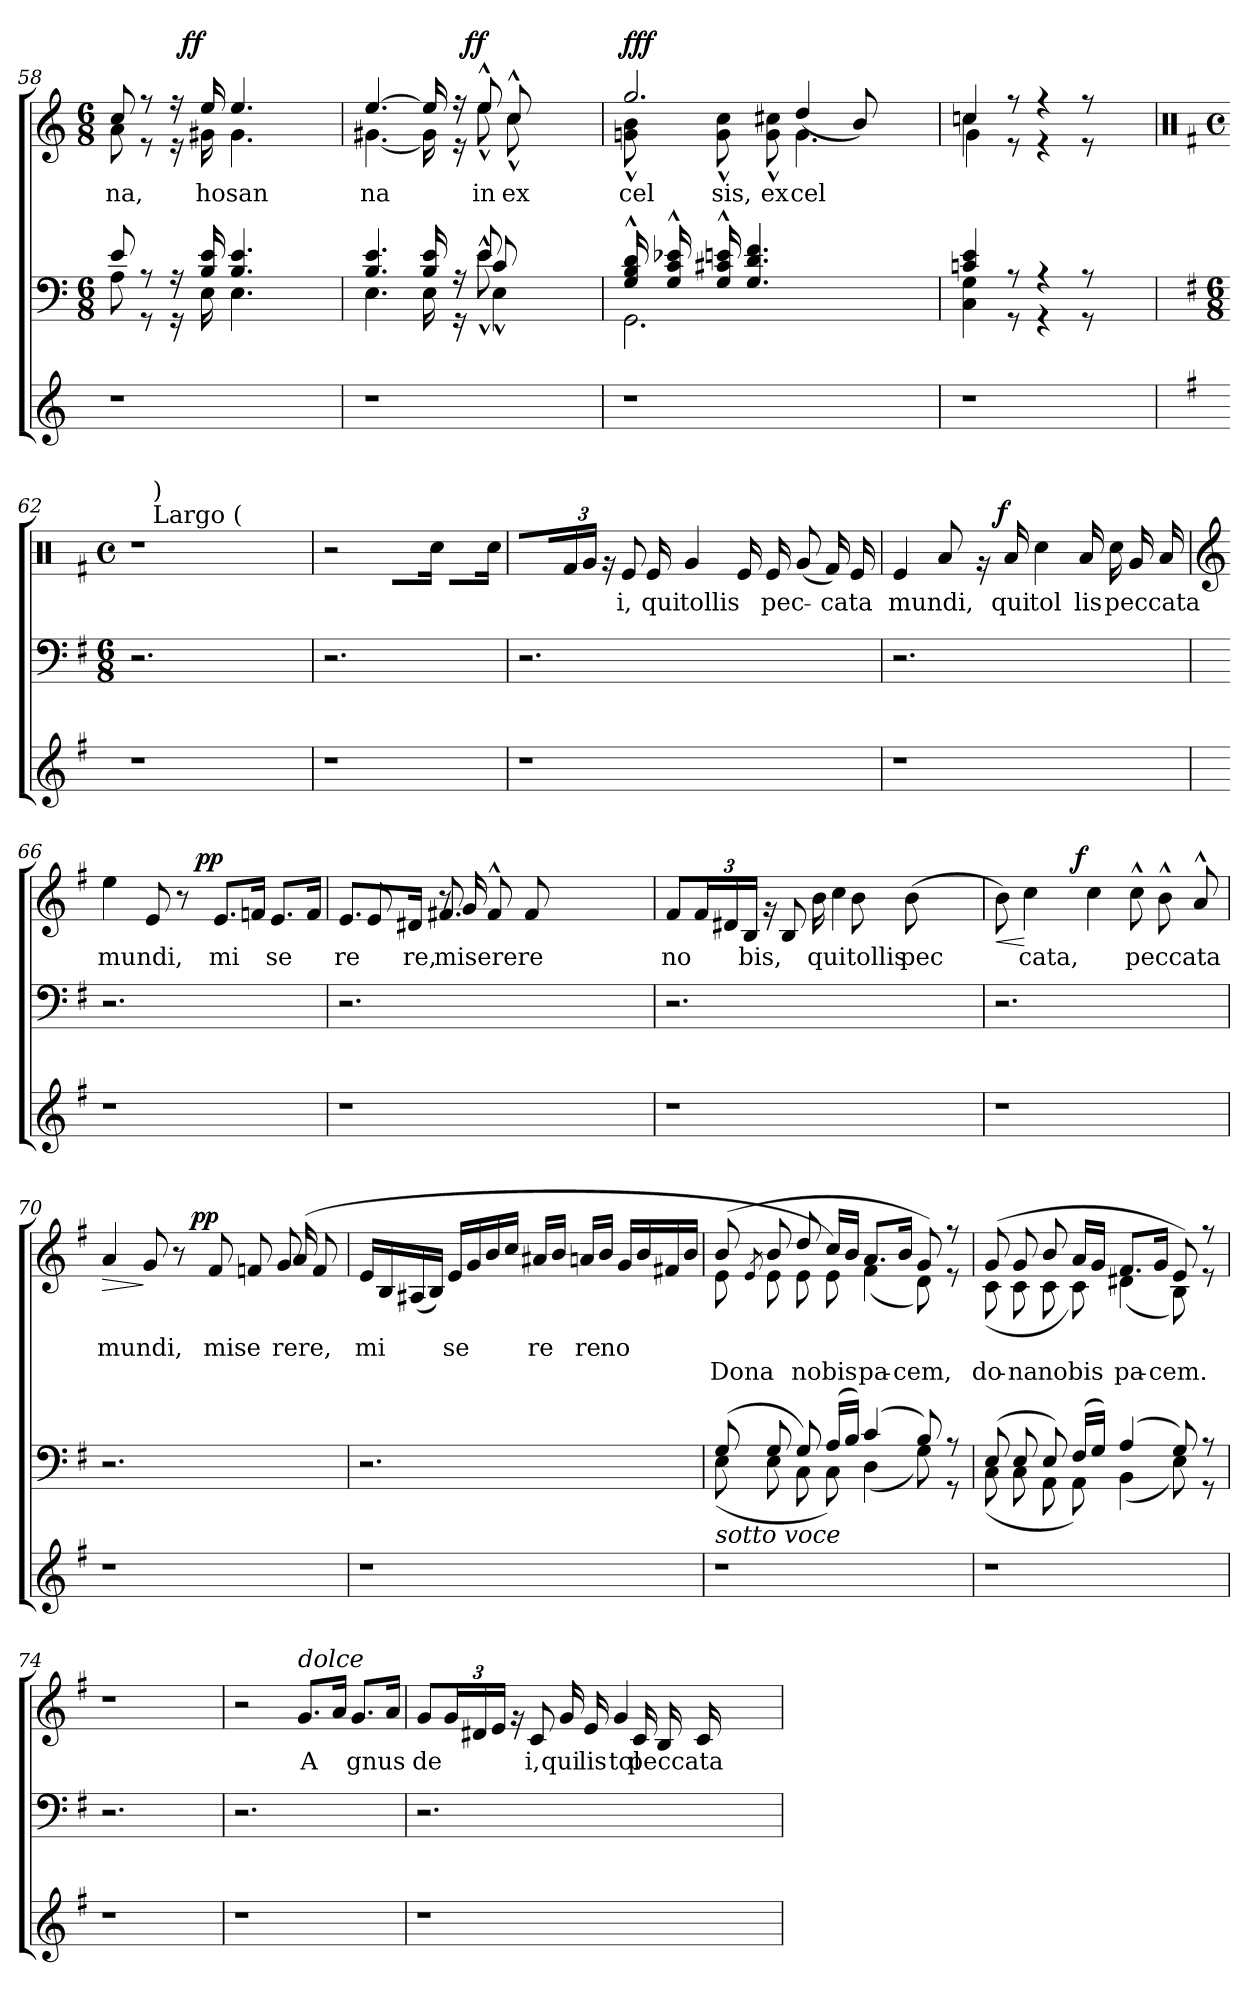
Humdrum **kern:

**kern	**kern	**kern	**text	**text	**dynam
*part3	*part2	*part1	*part1	*part1	*part1
*staff3	*staff2	*staff1	*staff1	*staff1	*staff1
*clefG2	*clefF4	*clefG2	*	*	*
*k[]	*k[]	*k[]	*	*	*
*C:	*C:	*C:	*	*	*
*	*M6/8	*M6/8	*	*	*
=58	=58	=58	=58	=58	=58
*	*^	*	*	*	*
!	!	!	!	!LO:LY:b	!	!
*	*	*	*^	*	*	*
*	*	*	*	*^	*	*	*
1r	8e/	8A\	8cc/	8a\	4ryy	na,	.	.
.	8rA	8rGG	8rff	8re	.	.	.	.
.	16rG	16rFF	16ree	16rd	32ryy	.	.	.
!	!	!	!	!	!	!	!	!LO:DY:a
.	.	.	.	.	2ryy	.	.	ff
!	!	!	!	!	!	!LO:LY:b	!	!
.	16B/ 16e/	16E\	16ee/	16g#X\	.	hosan	.	.
.	4.B/ 4.e/	4.E\	4.ee/	4.g#\	.	.	.	.
.	4ryy	4ryy	4ryy	4ryy	.	.	.	.
.	.	.	.	.	8..ryy	.	.	.
=59	=59	=59	=59	=59	=59	=59	=59	=59
*	*^	*^	*	*	*	*	*	*
!	!	!	!	!	!	!	!	!LO:LY:b	!	!
1r	4.B/ 4.e/	4.E\	2ryy	2ryy	[>4.ee/	[<4.g#X\	4...ryy	na	.	.
.	16E\	16B/ 16e/	.	.	16ee/]	16g#\]	.	.	.	.
.	16rG	16rFF	.	.	16ree	16rd	.	.	.	.
!	!	!	!	!	!	!	!	!	!	!LO:DY:a
.	.	.	.	.	.	.	2ryy	.	.	ff
!	!	!	!	!	!	!	!	!LO:LY:b	!	!
.	8e^^<\	8e^^>/	4E\	8c^^>/	8ee^^>/	8ee^^<\	.	in	.	.
!	!	!	!	!	!	!	!	!LO:LY:b	!	!
.	4ryy	4ryy	.	4ryy	8cc^^>/	8cc^^<\	.	ex	.	.
.	.	.	4ryy	.	4ryy	4ryy	.	.	.	.
.	8ryy	8ryy	.	8ryy	.	.	.	.	.	.
.	.	.	.	.	.	.	32ryy	.	.	.
=60	=60	=60	=60	=60	=60	=60	=60	=60	=60	=60
!	!	!	!	!	!	!	!	!LO:LY:b	!	!LO:DY:a
*	*	*v	*v	*v	*	*	*	*	*	*
1r	16G/^^> 16B/^^> 16d/^^>	2.GG\	2.gg/	8gn\^^< 8b\^^<	4.ryy	cel	.	fff
.	16G/^^> 16c/^^> 16e-X/^^>	.	.	.	.	.	.	.
!	!	!	!	!	!	!LO:LY:b	!	!
.	16G/^^> 16c#X/^^> 16en/^^>	.	.	8g\^^< 8cc\^^<	.	sis,	.	.
.	4.G/ 4.d/ 4.f/	.	.	.	.	.	.	.
!	!	!	!	!	!	!LO:LY:b	!	!
.	.	.	.	8g\^^< 8cc#X\^^<	.	ex	.	.
!	!	!	!	!	!	!LO:LY:b	!	!
.	.	.	.	(>4dd/	4.g\	cel	.	.
.	4ryy	.	.	.	.	.	.	.
.	.	.	.	8b/)	.	.	.	.
.	.	4ryy	4ryy	4ryy	4ryy	.	.	.
.	8.ryy	.	.	.	.	.	.	.
=61	=61	=61	=61	=61	=61	=61	=61	=61
!	!	!	!	!	!	!LO:LY:b	!	!
1r	4cn/ 4e/	4C\ 4G\	4ccn/	4cc\	4g\	.	.	.
.	8rA	8rGG	8rff	8ryy	8re	.	.	.
.	4rA	4rGG	4rff	4re	4ryy	.	.	.
.	8rA	8rGG	8rff	8re	4.ryy	.	.	.
.	4ryy	4ryy	4ryy	4ryy	.	.	.	.
*	*v	*v	*	*	*	*	*	*
*	*	*v	*v	*v	*	*	*
!!LO:PB:g=z
=62!	=62!	=62!	=62!	=62!	=62!
*	*	*clefX	*	*	*
*k[f#]	*k[f#]	*k[f#]	*	*	*
*G:	*G:	*G:	*	*	*
*	*M6/8	*M4/4	*	*	*
*	*	*met(c)	*	*	*
*	*	*^	*	*	*
1r	2.r	1r	24ryy	.	.	.
.	.	.	96ryy	.	.	.
*	*	*MM88	*	*	*	*
!	!	!	!LO:TX:a:t=Largo (	!	!	!
!	!	!	!LO:TX:a:t=)	!	!	!
.	.	.	3%2ryy	.	.	.
.	.	.	6ryy	.	.	.
.	4ryy	.	.	.	.	.
.	.	.	12ryy	.	.	.
.	.	.	48.ryy	.	.	.
*	*	*v	*v	*	*	*
=63	=63	=63	=63	=63	=63
1r	2.r	2r	.	.	.
!	!	!	!LO:LY:b	!	!
.	.	8.R\L	A-	.	.
.	.	16Rcc\Jk	.	.	.
!	!	!	!LO:LY:b	!	!
.	4ryy	8.R\L	-gnus	.	.
.	.	16Rcc\Jk	.	.	.
=64	=64	=64	=64	=64	=64
!	!	!	!LO:LY:b	!	!
*	*	*^	*	*	*
1r	2.r	8R/L	48%13ryy	de-	.	.
*	*	*Xbrackettup	*	*	*	*
.	.	24R/L	.	.	.	.
.	.	24Rf/	.	.	.	.
.	.	24Rg/JJ	.	.	.	.
.	.	16rg	.	.	.	.
!	!	!	!	!LO:LY:b	!	!
.	.	.	8Re/	i,	.	.
!	!	!	!	!LO:LY:b	!	!
.	.	16Re/	.	-qui	.	.
!	!	!	!	!LO:LY:b	!	!
.	.	4Rg/	.	tollis	.	.
.	.	.	48%29ryy	.	.	.
.	.	16Re/	.	.	.	.
!	!	!	!	!LO:LY:b	!	!
.	.	16Re/	.	pec-	.	.
.	4ryy	(<8Rg/	.	.	.	.
!	!	!	!	!LO:LY:b	!	!
.	.	16Rf/)	.	-cata	.	.
.	.	16Re/	.	.	.	.
=65	=65	=65	=65	=65	=65	=65
!	!	!	!	!LO:LY:b	!	!
1r	2.r	4Re/	3ryy	mundi,	.	.
.	.	8Ra/	.	.	.	.
.	.	.	12ryy	.	.	.
.	.	16rg	.	.	.	.
.	.	.	96ryy	.	.	.
!	!	!	!	!	!	!LO:DY:a
.	.	.	3ryy	.	.	f
!	!	!	!	!LO:LY:b	!	!
.	.	16Ra/	.	qui	.	.
!	!	!	!	!LO:LY:b	!	!
.	.	4Rcc\	.	tol	.	.
!	!	!	!	!LO:LY:b	!	!
.	4ryy	16Ra/	.	lis	.	.
.	.	.	6ryy	.	.	.
!	!	!	!	!LO:LY:b	!	!
.	.	16Rcc\	.	peccata	.	.
.	.	16Rg/	.	.	.	.
.	.	.	24..ryy	.	.	.
.	.	16Ra/	.	.	.	.
!!LO:LB:g=z	!!
=66	=66	=66	=66	=66	=66	=66
*	*	*clefG2	*	*	*	*
!	!	!	!	!LO:LY:b	!	!
1r	2.r	4ee\	4..ryy	mundi,	.	.
.	.	8e/	.	.	.	.
.	.	8ra	.	.	.	.
!	!	!	!	!	!	!LO:DY:a
.	.	.	2ryy	.	.	pp
!	!	!	!	!LO:LY:b	!	!
.	.	8.e/L	.	mi	.	.
.	.	16fn/Jk	.	.	.	.
!	!	!	!	!LO:LY:b	!	!
.	4ryy	8.e/L	.	se	.	.
.	.	16f/Jk	16ryy	.	.	.
=67	=67	=67	=67	=67	=67	=67
!	!	!	!	!LO:LY:b	!	!
*	*	*	*^	*	*	*
1r	2.r	8.e/L	8ryy	4ryy	re	.	.
.	.	.	8e/	.	.	.	.
!	!	!	!	!	!LO:LY:b	!	!
.	.	16d#X/Jk	.	.	re,	.	.
!	!	!	!	!	!LO:LY:b	!	!
.	.	8ra	8.f#X/	16g/	miserere	.	.
.	.	.	.	8f#^^</	.	.	.
.	.	4..ryy	.	.	.	.	.
.	.	.	4..ryy	8f#/	.	.	.
.	.	.	.	4..ryy	.	.	.
.	4ryy	.	.	.	.	.	.
.	.	8.ryy	.	.	.	.	.
.	.	.	8ryy	.	.	.	.
*	*	*	*v	*v	*	*	*
=68	=68	=68	=68	=68	=68	=68
!	!	!	!	!LO:LY:b	!	!
1r	2.r	8f#/L	48%13ryy	no	.	.
.	.	24f#/L	.	.	.	.
.	.	24d#X/	.	.	.	.
!	!	!	!	!LO:LY:b	!	!
.	.	24B/JJ	.	bis,	.	.
.	.	16rg	.	.	.	.
.	.	.	8B/	.	.	.
!	!	!	!	!LO:LY:b	!	!
.	.	16b\	.	qui	.	.
.	.	4cc\	.	.	.	.
!	!	!	!	!LO:LY:b	!	!
.	.	.	8b\	tollis	.	.
.	.	.	4ryy	.	.	.
!	!	!	!	!LO:LY:b	!	!
.	.	(>8b\	.	pec	.	.
.	4ryy	4ryy	.	.	.	.
.	.	.	48%11ryy	.	.	.
=69	=69	=69	=69	=69	=69	=69
!	!	!	!	!	!	!LO:HP:b
1r	2.r	8b\)	4ryy	.	.	<
!	!	!	!	!LO:LY:b	!	!
.	.	4cc\	.	cata,	.	[
.	.	.	16.ryy	.	.	.
!	!	!	!	!	!	!LO:DY:a
.	.	.	2ryy	.	.	f
.	.	4cc\	.	.	.	.
!	!	!	!	!LO:LY:b	!	!
.	.	8cc^^>\	.	peccata	.	.
.	4ryy	8b^^>\	.	.	.	.
.	.	.	8ryy	.	.	.
.	.	8a^^</	.	.	.	.
.	.	.	32ryy	.	.	.
=70	=70	=70	=70	=70	=70	=70
!	!	!	!	!LO:LY:b	!	!LO:HP:b
*	*	*	*^	*	*	*
1r	2.r	4a/	2.ryy	4..ryy	mundi,	.	>
.	.	8g/	.	.	.	.	]
.	.	8ra	.	.	.	.	.
!	!	!	!	!	!	!	!LO:DY:a
.	.	.	.	2ryy	.	.	pp
!	!	!	!	!	!LO:LY:b	!	!
.	.	8f#/	.	.	mise	.	.
.	.	8fn/	.	.	.	.	.
!	!	!	!	!	!LO:LY:b	!	!
.	4ryy	(8g/	(<16a/	.	rere,	.	.
.	.	.	8.ryy	.	.	.	.
.	.	8f/	.	.	.	.	.
.	.	.	.	16ryy	.	.	.
!!LO:LB:g=z
=71	=71	=71	=71	=71	=71	=71	=71
!	!	!	!	!	!LO:LY:b	!	!
*	*	*v	*v	*v	*	*	*
1r	2.r	16e/LL	mi	.	.
.	.	16B/	.	.	.
.	.	(<16A#X/	.	.	.
.	.	16B/JJ)	.	.	.
!	!	!	!LO:LY:b	!	!
.	.	16e/LL	se	.	.
.	.	16g/	.	.	.
.	.	16b/	.	.	.
.	.	16cc/JJ	.	.	.
!	!	!	!LO:LY:b	!	!
.	.	16a#X/LL	re	.	.
.	.	16b/JJ	.	.	.
!	!	!	!LO:LY:b	!	!
.	.	16an/LL	re	.	.
.	.	16b/JJ	.	.	.
!	!	!	!LO:LY:b	!	!
.	4ryy	16g/LL	no	.	.
.	.	16b/	.	.	.
.	.	16f#X/	.	.	.
.	.	16b/JJ	.	.	.
=72	=72	=72	=72	=72	=72
*	*^	*	*	*	*
!	!	!	!LO:TX:a:i:t=sotto voce	!	!	!
!	!LO:TX:b:i:t=sotto voce	!	!	!	!	!
!	!	!	!	!	!LO:LY:b	!
*	*	*	*^	*	*	*
1r	(8G/	(<8E\	(>8b/	8e\	.	Dona	.
.	.	.	8qe/	.	.	.	.
.	8G/	8E\	8b/	8e\	.	.	.
!	!	!	!	!	!	!LO:LY:b	!
.	8G/)	8C\	8dd/	8e\	.	nobis	.
.	(>16A/LL	8C\)	16cc/LL	8e\)	.	.	.
.	16B/JJ)	.	16b/JJ	.	.	.	.
!	!	!	!	!	!	!LO:LY:b	!
.	(4c/	(<4D\	8.a/L	(<4f#\	.	pa-	.
!	!	!	!	!	!	!LO:LY:b	!
.	.	.	16b/Jk	.	.	-cem,	.
.	8B/)	8G\)	8g/)	8d\)	.	.	.
.	8rA	8rGG	8rff	8re	.	.	.
=73	=73	=73	=73	=73	=73	=73	=73
!	!	!	!	!	!	!LO:LY:b	!
1r	(8E/	(<8C\	(>8g/	(<8c\	.	do-	.
!	!	!	!	!	!	!LO:LY:b	!
.	8E/	8C\	8g/	8c\	.	-na	.
!	!	!	!	!	!	!LO:LY:b	!
.	8E/)	8AA\	8b/	8c\	.	nobis	.
.	(>16F#/LL	8AA\)	16a/LL	8c\)	.	.	.
.	16G/JJ)	.	16g/JJ	.	.	.	.
!	!	!	!	!	!	!LO:LY:b	!
.	(4A/	(<4BB\	8.f#/L	(<4d#X\	.	pa-	.
!	!	!	!	!	!	!LO:LY:b	!
.	.	.	16g/Jk	.	.	-cem.	.
.	8G/)	8E\)	8e/)	8B\)	.	.	.
.	8rA	8rGG	8rff	8re	.	.	.
=74	=74	=74	=74	=74	=74	=74	=74
!	!LO:N:vis=1	!	!	!	!	!	!
*	*v	*v	*	*	*	*	*
*	*	*v	*v	*	*	*
1r	2.r	1r	.	.	.
.	4ryy	.	.	.	.
!!LO:LB:g=z
=75	=75	=75	=75	=75	=75
1r	2.r	2r	.	.	.
!	!	!LO:TX:a:i:t=dolce	!	!	!
!	!	!	!LO:LY:b	!	!
.	.	8.g/L	A	.	.
.	.	16a/Jk	.	.	.
!	!	!	!LO:LY:b	!	!
.	4ryy	8.g/L	gnus	.	.
.	.	16a/Jk	.	.	.
=76	=76	=76	=76	=76	=76
!	!	!	!LO:LY:b	!	!
*	*	*^	*	*	*
1r	2.r	8g/L	48%13ryy	de	.	.
.	.	24g/L	.	.	.	.
.	.	24d#X/	.	.	.	.
.	.	24e/JJ	.	.	.	.
.	.	16rg	.	.	.	.
!	!	!	!	!LO:LY:b	!	!
.	.	.	8c/	i,	.	.
!	!	!	!	!LO:LY:b	!	!
.	.	16g/	.	qui	.	.
!	!	!	!	!LO:LY:b	!	!
.	.	16e/	.	lis	.	.
!	!	!	!	!LO:LY:b	!	!
.	.	.	4g/	tol	.	.
!	!	!	!	!LO:LY:b	!	!
.	.	16c/	.	peccata	.	.
.	.	16B/	.	.	.	.
.	.	24%7ryy	.	.	.	.
.	.	.	16c/	.	.	.
.	.	.	24%7ryy	.	.	.
.	4ryy	.	.	.	.	.
.	.	48%7ryy	.	.	.	.
*	*	*v	*v	*	*	*
=	=	=	=	=	=
*-	*-	*-	*-	*-	*-
